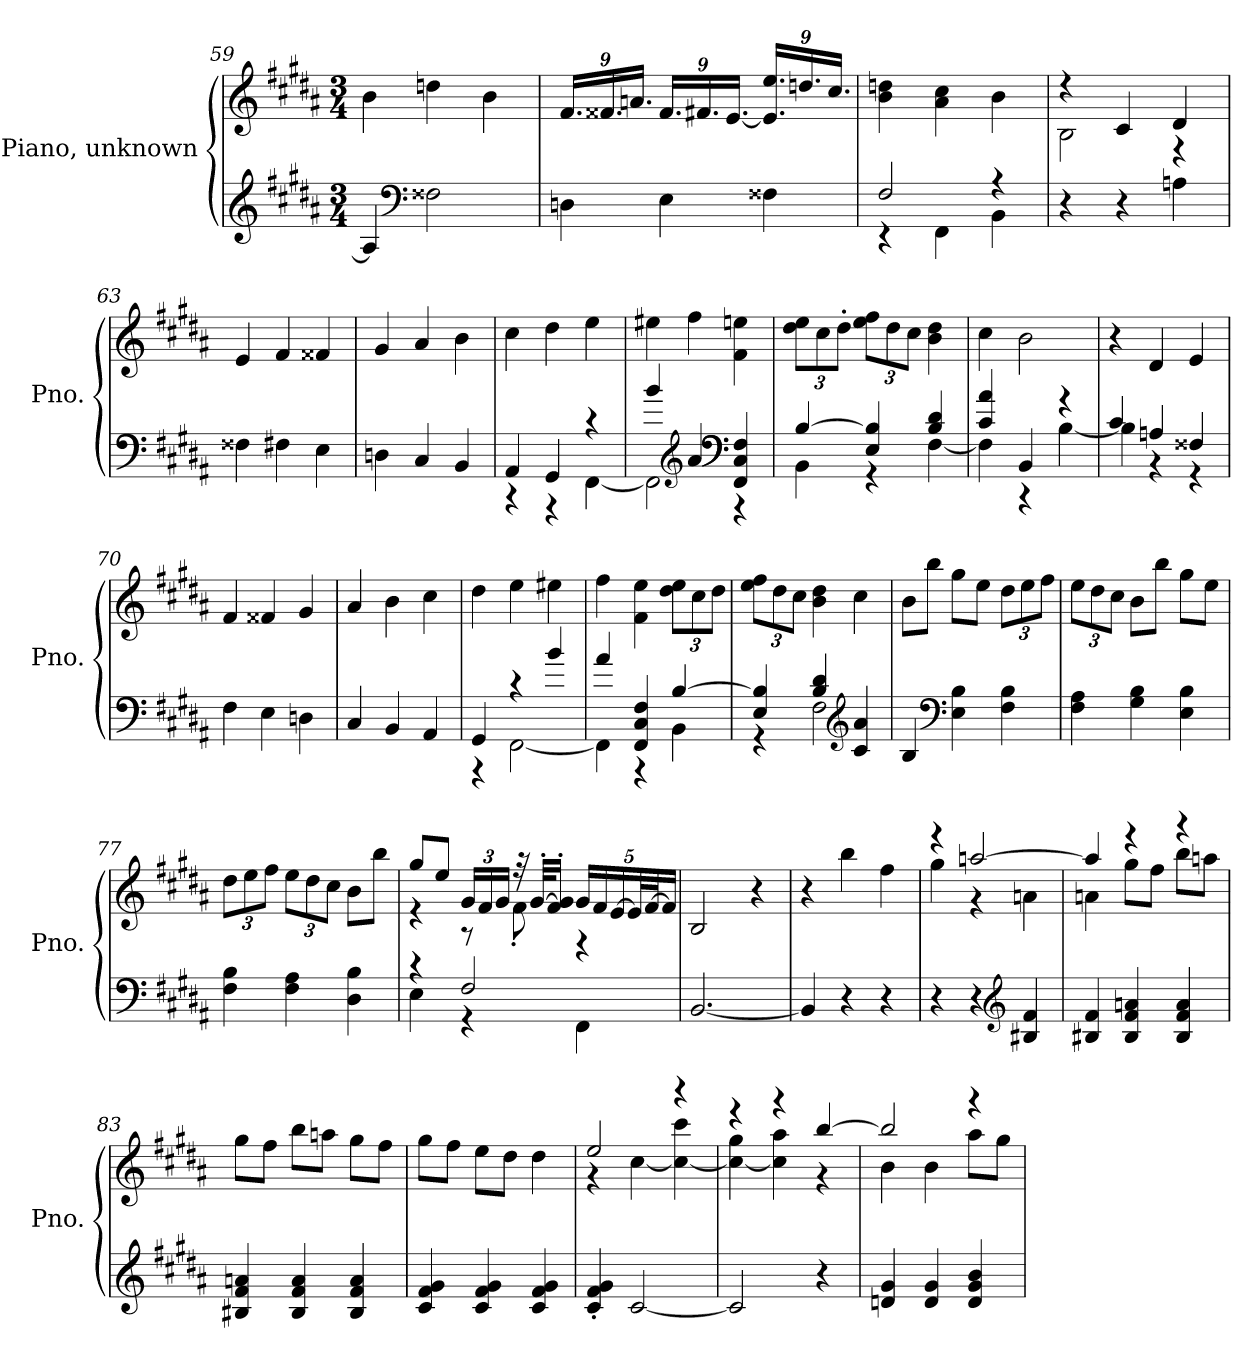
**kern	**kern
*part1	*part1
*staff2	*staff1
*I"Piano, unknown	*
*I'Pno.	*
*clefG2	*clefG2
*k[f#c#g#d#a#]	*k[f#c#g#d#a#]
*M3/4	*M3/4
=59	=59
4A/]	4b\
*clefF4	*
2F##X\	4ddn\
.	4b\
=60	=60
*	*Xbrackettup
4Dn\	18.f#/LL
.	18.f##X/
.	18.an/JJ
4E\	18.f##/LL
.	18.f#X/
.	[18.e/JJ
4F##X\	18.e/] 18.ee/LL
.	18.ddn/
.	18.cc#/JJ
=61	=61
*^	*
2F#/	4r	4b\ 4ddn\
.	4FF#\	4a#\ 4cc#\
4r	4BB\	4b\
*v	*v	*
!!LO:LB:g=z
=62	=62
*	*^
4r	4r	2B\
4r	4c#/	.
4An\	4d#/	4r
*	*v	*v
=63	=63
4F##X\	4e/
4F#X\	4f#/
4E\	4f##X/
=64	=64
4Dn\	4g#/
4C#/	4a#/
4BB/	4b\
=65	=65
*^	*
4AA#/	4r	4cc#\
4GG#/	4r	4dd#\
4r	[4FF#\	4ee\
=66	=66	=66
4b/	2FF#\]	4ee#X\
*clefG2	*	*
4a#/	.	4ff#\
*clefF4	*	*
4FF#/ 4C#/ 4F#/	4r	4f#\ 4een\
=67	=67	=67
[4B/	4BB\	12dd#\ 12ee\L
.	.	12cc#\
.	.	12dd#'\J
4E/ 4B/]	4r	12ee\ 12ff#\L
.	.	12dd#\
.	.	12cc#\J
4B/ 4d#/	[4F#\	4b\ 4dd#\
=68	=68	=68
4c#/ 4a#/	4F#\]	4cc#\
4BB/	4r	2b\
4r	[4B\	.
!!LO:LB:g=z
=69	=69	=69
4c#/	4B\]	4r
4An/	4r	4d#/
4F##X/	4r	4e/
*v	*v	*
=70	=70
4F#\	4f#/
4E\	4f##X/
4Dn\	4g#/
=71	=71
4C#/	4a#/
4BB/	4b\
4AA#/	4cc#\
=72	=72
*^	*
4GG#/	4r	4dd#\
4r	[2FF#\	4ee\
4b/	.	4ee#X\
=73	=73	=73
4a#/	4FF#\]	4ff#\
4FF#/ 4C#/ 4F#/	4r	4f#\ 4ee\
[4B/	4BB\	12dd#\ 12ee\L
.	.	12cc#\
.	.	12dd#\J
=74	=74	=74
4E/ 4B/]	4r	12ee\ 12ff#\L
.	.	12dd#\
.	.	12cc#\J
4B/ 4d#/	2F#\	4b\ 4dd#\
*clefG2	*	*
4c#/ 4a#/	.	4cc#\
*v	*v	*
!!LO:LB:g=z
=75	=75
4B/	8b\L
.	8bb\J
*clefF4	*
4E\ 4B\	8gg#\L
.	8ee\J
4F#\ 4B\	12dd#\L
.	12ee\
.	12ff#\J
=76	=76
4F#\ 4A#\	12ee\L
.	12dd#\
.	12cc#\J
4G#\ 4B\	8b\L
.	8bb\J
4E\ 4B\	8gg#\L
.	8ee\J
=77	=77
4F#\ 4B\	12dd#\L
.	12ee\
.	12ff#\J
4F#\ 4A#\	12ee\L
.	12dd#\
.	12cc#\J
4D#\ 4B\	8b\L
.	8bb\J
=78	=78
*^	*^
4r	4E\	8gg#/L	4r
.	.	8ee/J	.
2F#/	4r	24g#/LL	8r
.	.	24f#/	.
.	.	24g#/JJ	.
.	.	32r	8f#'\
.	.	[32g#'/KLL	.
.	.	16f#/' 16g#/]'JJ	.
.	4FF#\	20g#/LL	4r
.	.	20f#/	.
.	.	[20e/	.
.	.	40e/L]	.
.	.	[40f#/J	.
.	.	20f#/JJ]	.
*v	*v	*	*
*	*v	*v
=79	=79
[2.BB/	2B/
.	4r
!!LO:LB:g=z
=80	=80
4BB/]	4r
4r	4bb\
4r	4ff#\
=81	=81
*	*^
4r	4r	4gg#\
4r	[2aan/	4r
*clefG2	*	*
4B#X/ 4f#/	.	4an\
=82	=82	=82
4B#X/ 4f#/	4aa/]	4an\
4B#/ 4f#/ 4an/	4r	8gg#\L
.	.	8ff#\J
4B#/ 4f#/ 4a/	4r	8bb\L
.	.	8aan\J
*	*v	*v
=83	=83
4B#X/ 4f#/ 4an/	8gg#\L
.	8ff#\J
4B#/ 4f#/ 4a/	8bb\L
.	8aan\J
4B#/ 4f#/ 4a/	8gg#\L
.	8ff#\J
=84	=84
4c#/ 4f#/ 4g#/	8gg#\L
.	8ff#\J
4c#/ 4f#/ 4g#/	8ee\L
.	8dd#\J
4c#/ 4f#/ 4g#/	4dd#\
=85	=85
*	*^
4c#/' 4f#/' 4g#/'	2ee/	4r
[2c#/	.	[4cc#\
.	4r	4cc#\_ 4ccc#\
!!LO:LB:g=z	!!
=86	=86	=86
2c#/]	4r	4cc#\_ 4gg#\
.	4r	4cc#\] 4aa#\
4r	[4bb/	4r
=87	=87	=87
4dn/ 4g#/	2bb/]	4b\
4d/ 4g#/	.	4b\
4d/ 4g#/ 4b/	4r	8aa#\L
.	.	8gg#\J
*	*v	*v
=	=
*-	*-
